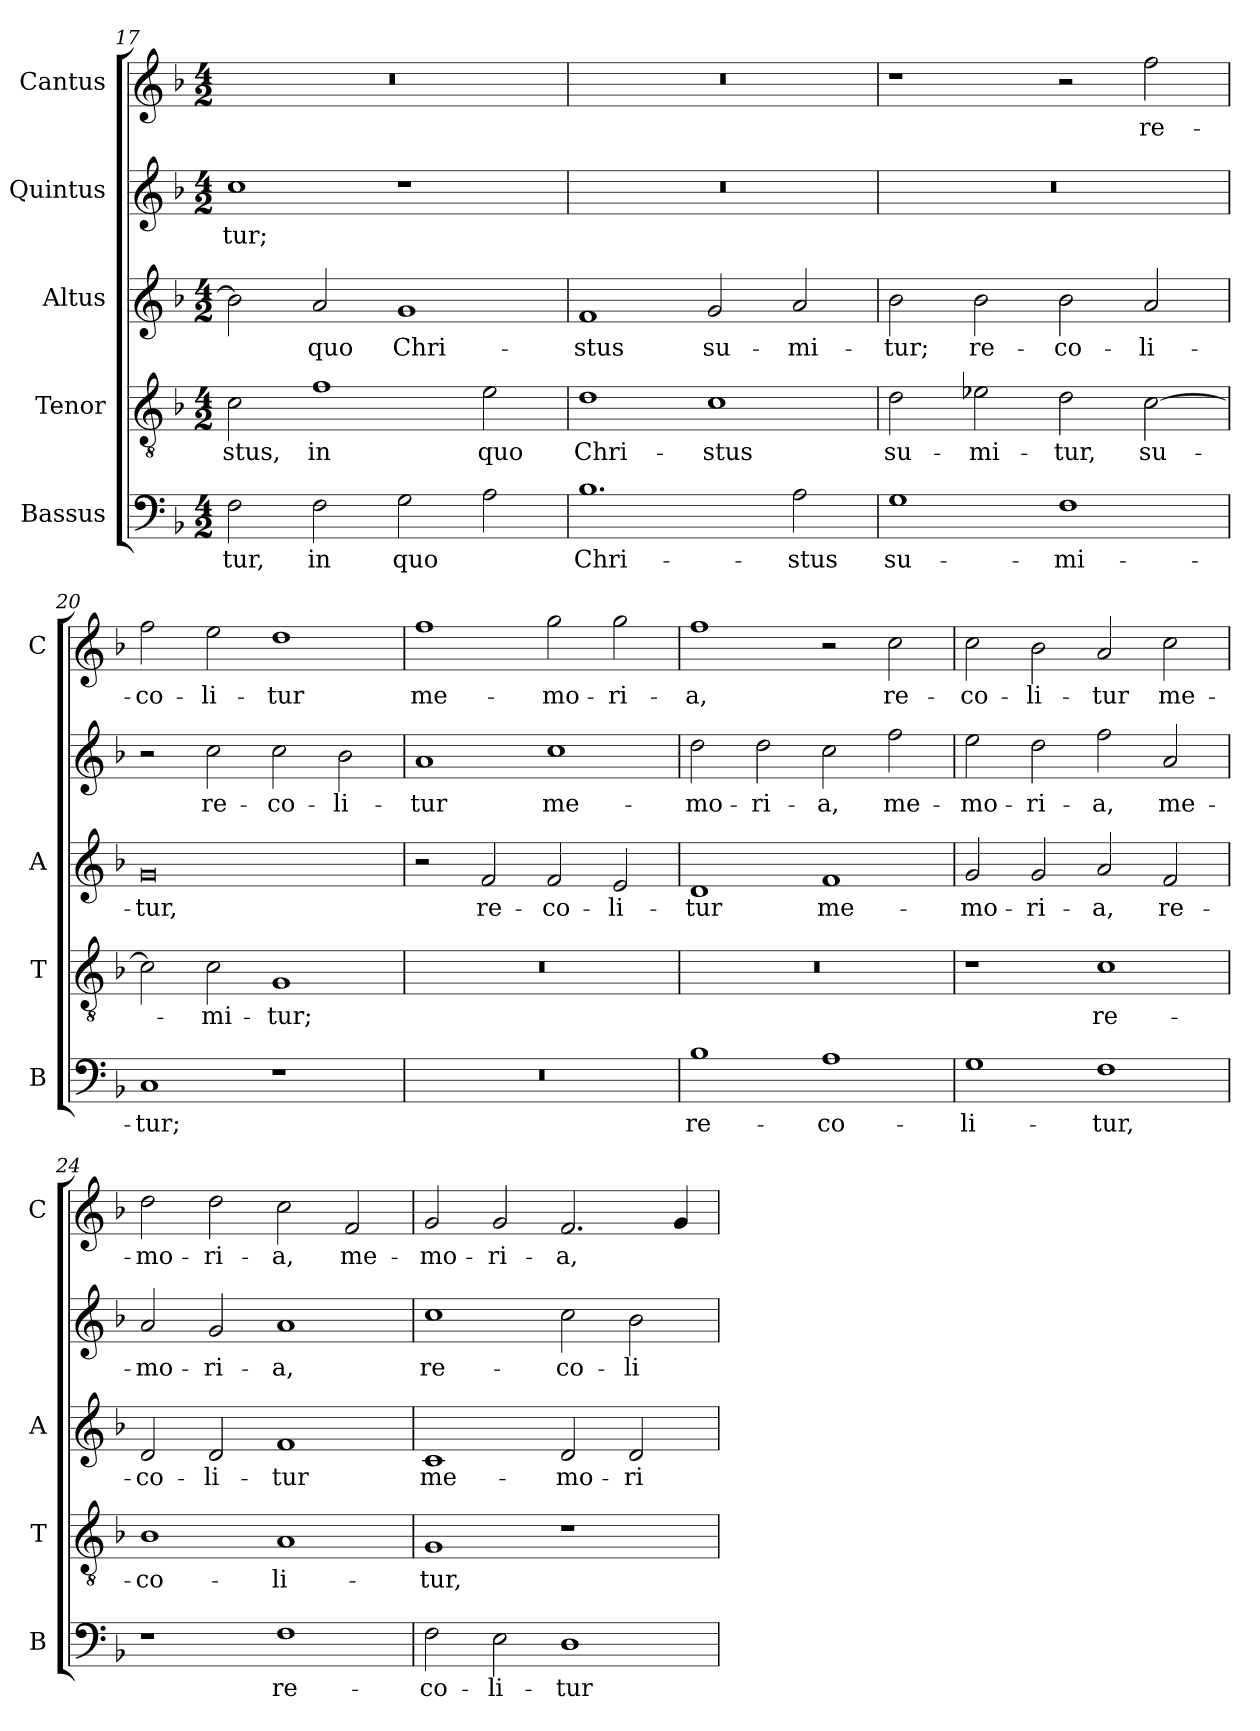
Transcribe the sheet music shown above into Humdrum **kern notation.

**kern	**text	**kern	**text	**kern	**text	**kern	**text	**kern	**text
*part5	*part5	*part4	*part4	*part3	*part3	*part2	*part2	*part1	*part1
*staff5	*staff5	*staff4	*staff4	*staff3	*staff3	*staff2	*staff2	*staff1	*staff1
*I"Bassus	*	*I"Tenor	*	*I"Altus	*	*I"Quintus	*	*I"Cantus	*
*I'B	*	*I'T	*	*I'A	*	*	*	*I'C	*
*clefF4	*	*clefGv2	*	*clefG2	*	*clefG2	*	*clefG2	*
*k[b-]	*	*k[b-]	*	*k[b-]	*	*k[b-]	*	*k[b-]	*
*F:	*	*F:	*	*F:	*	*F:	*	*F:	*
*M4/2	*	*M4/2	*	*M4/2	*	*M4/2	*	*M4/2	*
=17	=17	=17	=17	=17	=17	=17	=17	=17	=17
!	!LO:LY:b	!	!LO:LY:b	!	!	!	!LO:LY:b	!	!
2F\	-tur,	2c\	-stus,	2b-\]	.	1cc	-tur;	0r	.
!	!LO:LY:b	!	!LO:LY:b	!	!LO:LY:b	!	!	!	!
2F\	in	1f	in	2a/	quo	.	.	.	.
!	!LO:LY:b	!	!	!	!LO:LY:b	!	!	!	!
2G\	quo	.	.	1g	Chri-	1r	.	.	.
!	!	!	!LO:LY:b	!	!	!	!	!	!
2A\	.	2e\	quo	.	.	.	.	.	.
=18	=18	=18	=18	=18	=18	=18	=18	=18	=18
!	!LO:LY:b	!	!LO:LY:b	!	!LO:LY:b	!	!	!	!
1.B-	Chri-	1d	Chri-	1f	-stus	0r	.	0r	.
!	!	!	!LO:LY:b	!	!LO:LY:b	!	!	!	!
.	.	1c	-stus	2g/	su-	.	.	.	.
!	!LO:LY:b	!	!	!	!LO:LY:b	!	!	!	!
2A\	-stus	.	.	2a/	-mi-	.	.	.	.
=19	=19	=19	=19	=19	=19	=19	=19	=19	=19
!	!LO:LY:b	!	!LO:LY:b	!	!LO:LY:b	!	!	!	!
1G	su-	2d\	su-	2b-\	-tur;	0r	.	1r	.
!	!	!	!LO:LY:b	!	!LO:LY:b	!	!	!	!
.	.	2e-X\	-mi-	2b-\	re-	.	.	.	.
!	!LO:LY:b	!	!LO:LY:b	!	!LO:LY:b	!	!	!	!
1F	-mi-	2d\	-tur,	2b-\	-co-	.	.	2r	.
!	!	!	!LO:LY:b	!	!LO:LY:b	!	!	!	!LO:LY:b
.	.	[2c\	su-	2a/	-li-	.	.	2ff\	re-
!!LO:LB:g=z
=20	=20	=20	=20	=20	=20	=20	=20	=20	=20
!	!LO:LY:b	!	!	!	!LO:LY:b	!	!	!	!LO:LY:b
1C	-tur;	2c\]	.	0g	-tur,	2r	.	2ff\	-co-
!	!	!	!LO:LY:b	!	!	!	!LO:LY:b	!	!LO:LY:b
.	.	2c\	-mi-	.	.	2cc\	re-	2ee\	-li-
!	!	!	!LO:LY:b	!	!	!	!LO:LY:b	!	!LO:LY:b
1r	.	1G	-tur;	.	.	2cc\	-co-	1dd	-tur
!	!	!	!	!	!	!	!LO:LY:b	!	!
.	.	.	.	.	.	2b-\	-li-	.	.
=21	=21	=21	=21	=21	=21	=21	=21	=21	=21
!	!	!	!	!	!	!	!LO:LY:b	!	!LO:LY:b
0r	.	0r	.	2r	.	1a	-tur	1ff	me-
!	!	!	!	!	!LO:LY:b	!	!	!	!
.	.	.	.	2f/	re-	.	.	.	.
!	!	!	!	!	!LO:LY:b	!	!LO:LY:b	!	!LO:LY:b
.	.	.	.	2f/	-co-	1cc	me-	2gg\	-mo-
!	!	!	!	!	!LO:LY:b	!	!	!	!LO:LY:b
.	.	.	.	2e/	-li-	.	.	2gg\	-ri-
=22	=22	=22	=22	=22	=22	=22	=22	=22	=22
!	!LO:LY:b	!	!	!	!LO:LY:b	!	!LO:LY:b	!	!LO:LY:b
1B-	re-	0r	.	1d	-tur	2dd\	-mo-	1ff	-a,
!	!	!	!	!	!	!	!LO:LY:b	!	!
.	.	.	.	.	.	2dd\	-ri-	.	.
!	!LO:LY:b	!	!	!	!LO:LY:b	!	!LO:LY:b	!	!
1A	-co-	.	.	1f	me-	2cc\	-a,	2r	.
!	!	!	!	!	!	!	!LO:LY:b	!	!LO:LY:b
.	.	.	.	.	.	2ff\	me-	2cc\	re-
=23	=23	=23	=23	=23	=23	=23	=23	=23	=23
!	!LO:LY:b	!	!	!	!LO:LY:b	!	!LO:LY:b	!	!LO:LY:b
1G	-li-	1r	.	2g/	-mo-	2ee\	-mo-	2cc\	-co-
!	!	!	!	!	!LO:LY:b	!	!LO:LY:b	!	!LO:LY:b
.	.	.	.	2g/	-ri-	2dd\	-ri-	2b-\	-li-
!	!LO:LY:b	!	!LO:LY:b	!	!LO:LY:b	!	!LO:LY:b	!	!LO:LY:b
1F	-tur,	1c	re-	2a/	-a,	2ff\	-a,	2a/	-tur
!	!	!	!	!	!LO:LY:b	!	!LO:LY:b	!	!LO:LY:b
.	.	.	.	2f/	re-	2a/	me-	2cc\	me-
=24	=24	=24	=24	=24	=24	=24	=24	=24	=24
!	!	!	!LO:LY:b	!	!LO:LY:b	!	!LO:LY:b	!	!LO:LY:b
1r	.	1B-	-co-	2d/	-co-	2a/	-mo-	2dd\	-mo-
!	!	!	!	!	!LO:LY:b	!	!LO:LY:b	!	!LO:LY:b
.	.	.	.	2d/	-li-	2g/	-ri-	2dd\	-ri-
!	!LO:LY:b	!	!LO:LY:b	!	!LO:LY:b	!	!LO:LY:b	!	!LO:LY:b
1F	re-	1A	-li-	1f	-tur	1a	-a,	2cc\	-a,
!	!	!	!	!	!	!	!	!	!LO:LY:b
.	.	.	.	.	.	.	.	2f/	me-
!!LO:PB:g=z
=25	=25	=25	=25	=25	=25	=25	=25	=25	=25
!	!LO:LY:b	!	!LO:LY:b	!	!LO:LY:b	!	!LO:LY:b	!	!LO:LY:b
2F\	-co-	1G	-tur,	1c	me-	1cc	re-	2g/	-mo-
!	!LO:LY:b	!	!	!	!	!	!	!	!LO:LY:b
2E\	-li-	.	.	.	.	.	.	2g/	-ri-
!	!LO:LY:b	!	!	!	!LO:LY:b	!	!LO:LY:b	!	!LO:LY:b
1D	-tur	1r	.	2d/	-mo-	2cc\	-co-	2.f/	-a,
!	!	!	!	!	!LO:LY:b	!	!LO:LY:b	!	!
.	.	.	.	2d/	-ri-	2b-\	-li-	.	.
.	.	.	.	.	.	.	.	4g/	.
=	=	=	=	=	=	=	=	=	=
*-	*-	*-	*-	*-	*-	*-	*-	*-	*-
